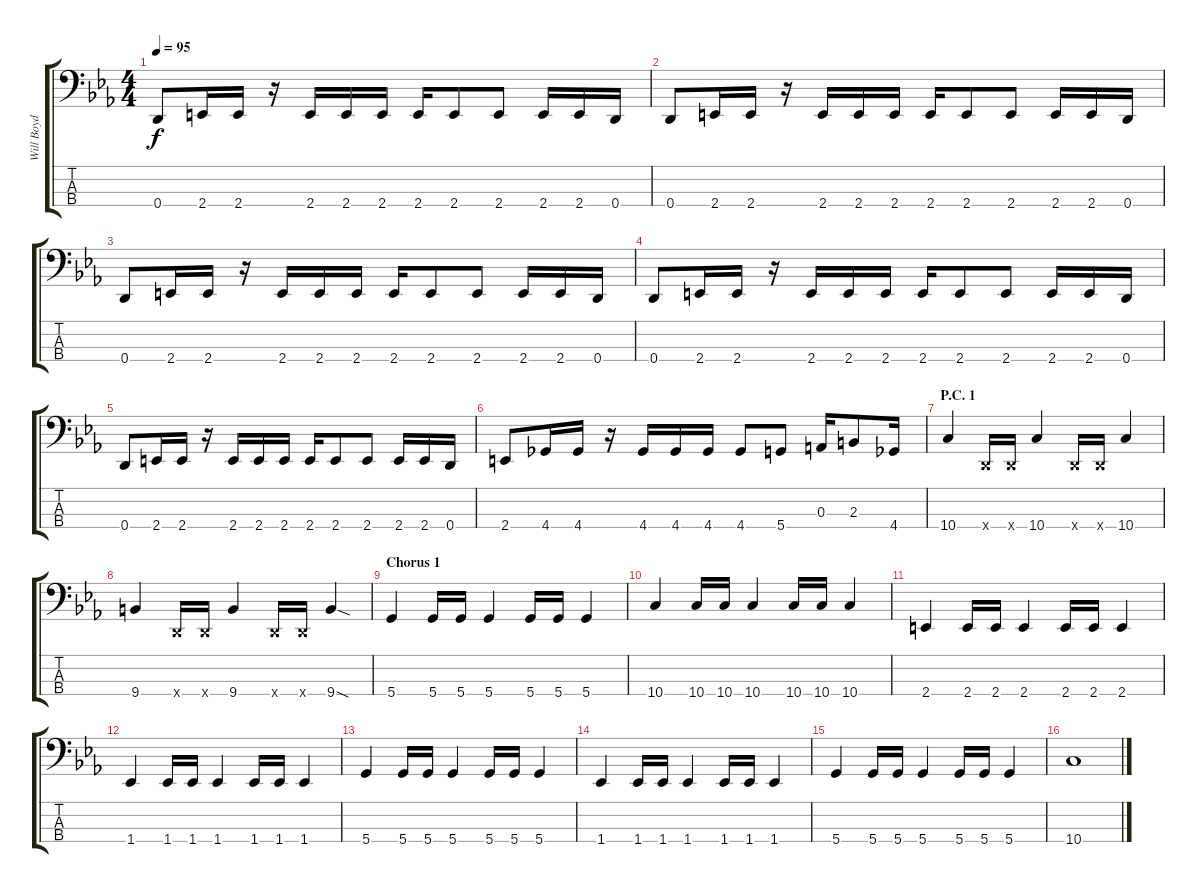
\track ("Will Boyd" "Will Boyd") {instrument electricbasspick}
\staff {score tabs}
\tuning (G2 D2 A1 D1) {hide}
\ts (4 4)
\tempo 95
\clef f4
\ks eb
0.4.8{dy f} 2.4.16 2.4.16 r.16 2.4.16 2.4.16 2.4.16 2.4.16 2.4.8 2.4.8 2.4.16 2.4.16 0.4.16 |
0.4.8 2.4.16 2.4.16 r.16 2.4.16 2.4.16 2.4.16 2.4.16 2.4.8 2.4.8 2.4.16 2.4.16 0.4.16 |
0.4.8 2.4.16 2.4.16 r.16 2.4.16 2.4.16 2.4.16 2.4.16 2.4.8 2.4.8 2.4.16 2.4.16 0.4.16 |
0.4.8 2.4.16 2.4.16 r.16 2.4.16 2.4.16 2.4.16 2.4.16 2.4.8 2.4.8 2.4.16 2.4.16 0.4.16 |
0.4.8 2.4.16 2.4.16 r.16 2.4.16 2.4.16 2.4.16 2.4.16 2.4.8 2.4.8 2.4.16 2.4.16 0.4.16 |
2.4.8 4.4.16 4.4.16 r.16 4.4.16 4.4.16 4.4.16 4.4.8 5.4.8 0.3.16 2.3.8 4.4.16 |
\section ("" "P.C. 1")
10.4.4 0.4{x}.16 0.4{x}.16 10.4.4 0.4{x}.16 0.4{x}.16 10.4.4 |
9.4.4 0.4{x}.16 0.4{x}.16 9.4.4 0.4{x}.16 0.4{x}.16 9.4{sod}.4 |
\section ("" "Chorus 1")
5.4.4 5.4.16 5.4.16 5.4.4 5.4.16 5.4.16 5.4.4 |
10.4.4 10.4.16 10.4.16 10.4.4 10.4.16 10.4.16 10.4.4 |
2.4.4 2.4.16 2.4.16 2.4.4 2.4.16 2.4.16 2.4.4 |
1.4.4 1.4.16 1.4.16 1.4.4 1.4.16 1.4.16 1.4.4 |
5.4.4 5.4.16 5.4.16 5.4.4 5.4.16 5.4.16 5.4.4 |
1.4.4 1.4.16 1.4.16 1.4.4 1.4.16 1.4.16 1.4.4 |
5.4.4 5.4.16 5.4.16 5.4.4 5.4.16 5.4.16 5.4.4 |
10.4.1
